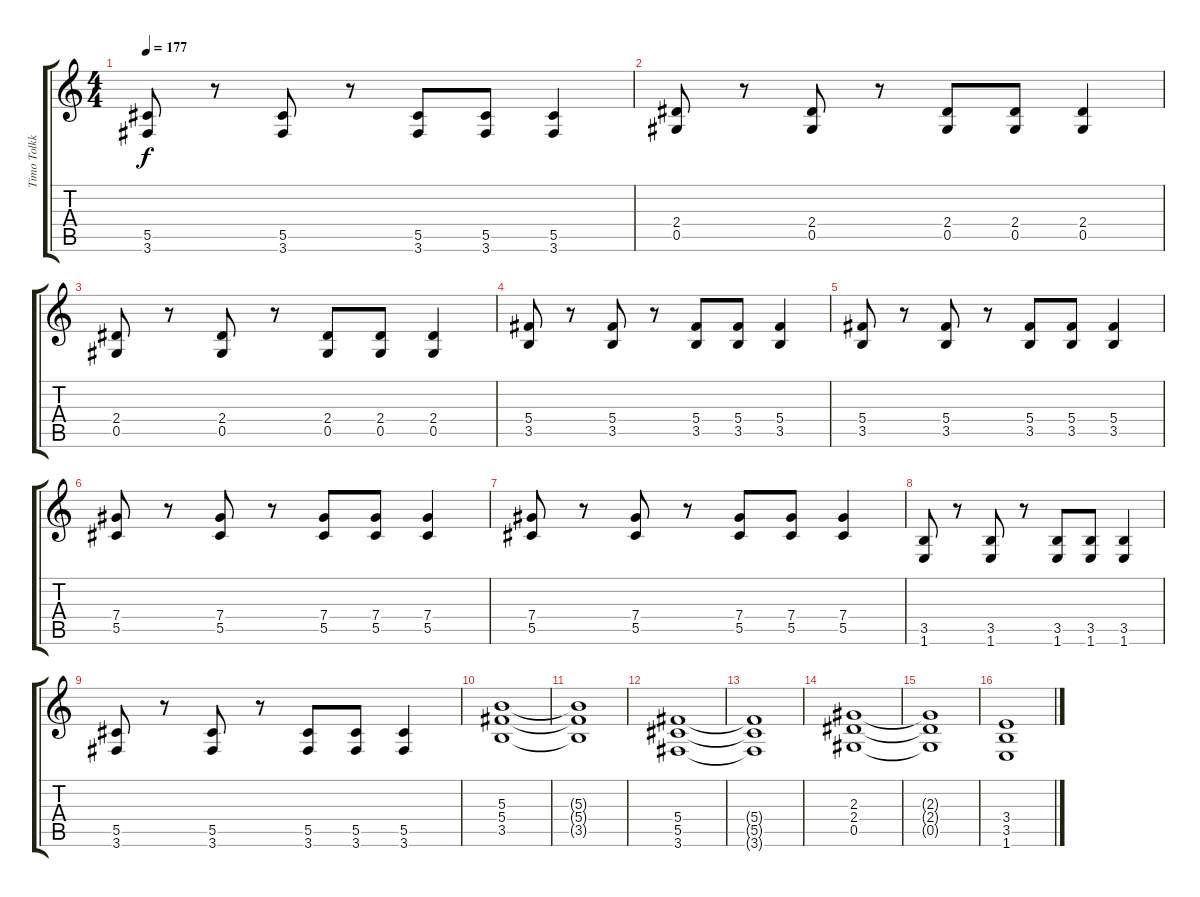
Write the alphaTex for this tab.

\track ("Timo Tolkki 1" "Timo Tolkk") {instrument distortionguitar}
\staff {score tabs}
\tuning (Eb4 Bb3 Gb3 Db3 Ab2 Eb2) {hide}
\ts (4 4)
\tempo 177
\clef g2
\ks c
(5.5 3.6).8{dy f} r.8 (5.5 3.6).8 r.8 (5.5 3.6).8 (5.5 3.6).8 (5.5 3.6).4 |
(2.4 0.5).8 r.8 (2.4 0.5).8 r.8 (2.4 0.5).8 (2.4 0.5).8 (2.4 0.5).4 |
(2.4 0.5).8 r.8 (2.4 0.5).8 r.8 (2.4 0.5).8 (2.4 0.5).8 (2.4 0.5).4 |
(5.4 3.5).8 r.8 (5.4 3.5).8 r.8 (5.4 3.5).8 (5.4 3.5).8 (5.4 3.5).4 |
(5.4 3.5).8 r.8 (5.4 3.5).8 r.8 (5.4 3.5).8 (5.4 3.5).8 (5.4 3.5).4 |
(7.4 5.5).8 r.8 (7.4 5.5).8 r.8 (7.4 5.5).8 (7.4 5.5).8 (7.4 5.5).4 |
(7.4 5.5).8 r.8 (7.4 5.5).8 r.8 (7.4 5.5).8 (7.4 5.5).8 (7.4 5.5).4 |
(3.5 1.6).8 r.8 (3.5 1.6).8 r.8 (3.5 1.6).8 (3.5 1.6).8 (3.5 1.6).4 |
(5.5 3.6).8 r.8 (5.5 3.6).8 r.8 (5.5 3.6).8 (5.5 3.6).8 (5.5 3.6).4 |
(5.3 5.4 3.5).1 |
(5.3{t} 5.4{t} 3.5{t}).1 |
(5.4 5.5 3.6).1 |
(5.4{t} 5.5{t} 3.6{t}).1 |
(2.3 2.4 0.5).1 |
(2.3{t} 2.4{t} 0.5{t}).1 |
(3.4 3.5 1.6).1
